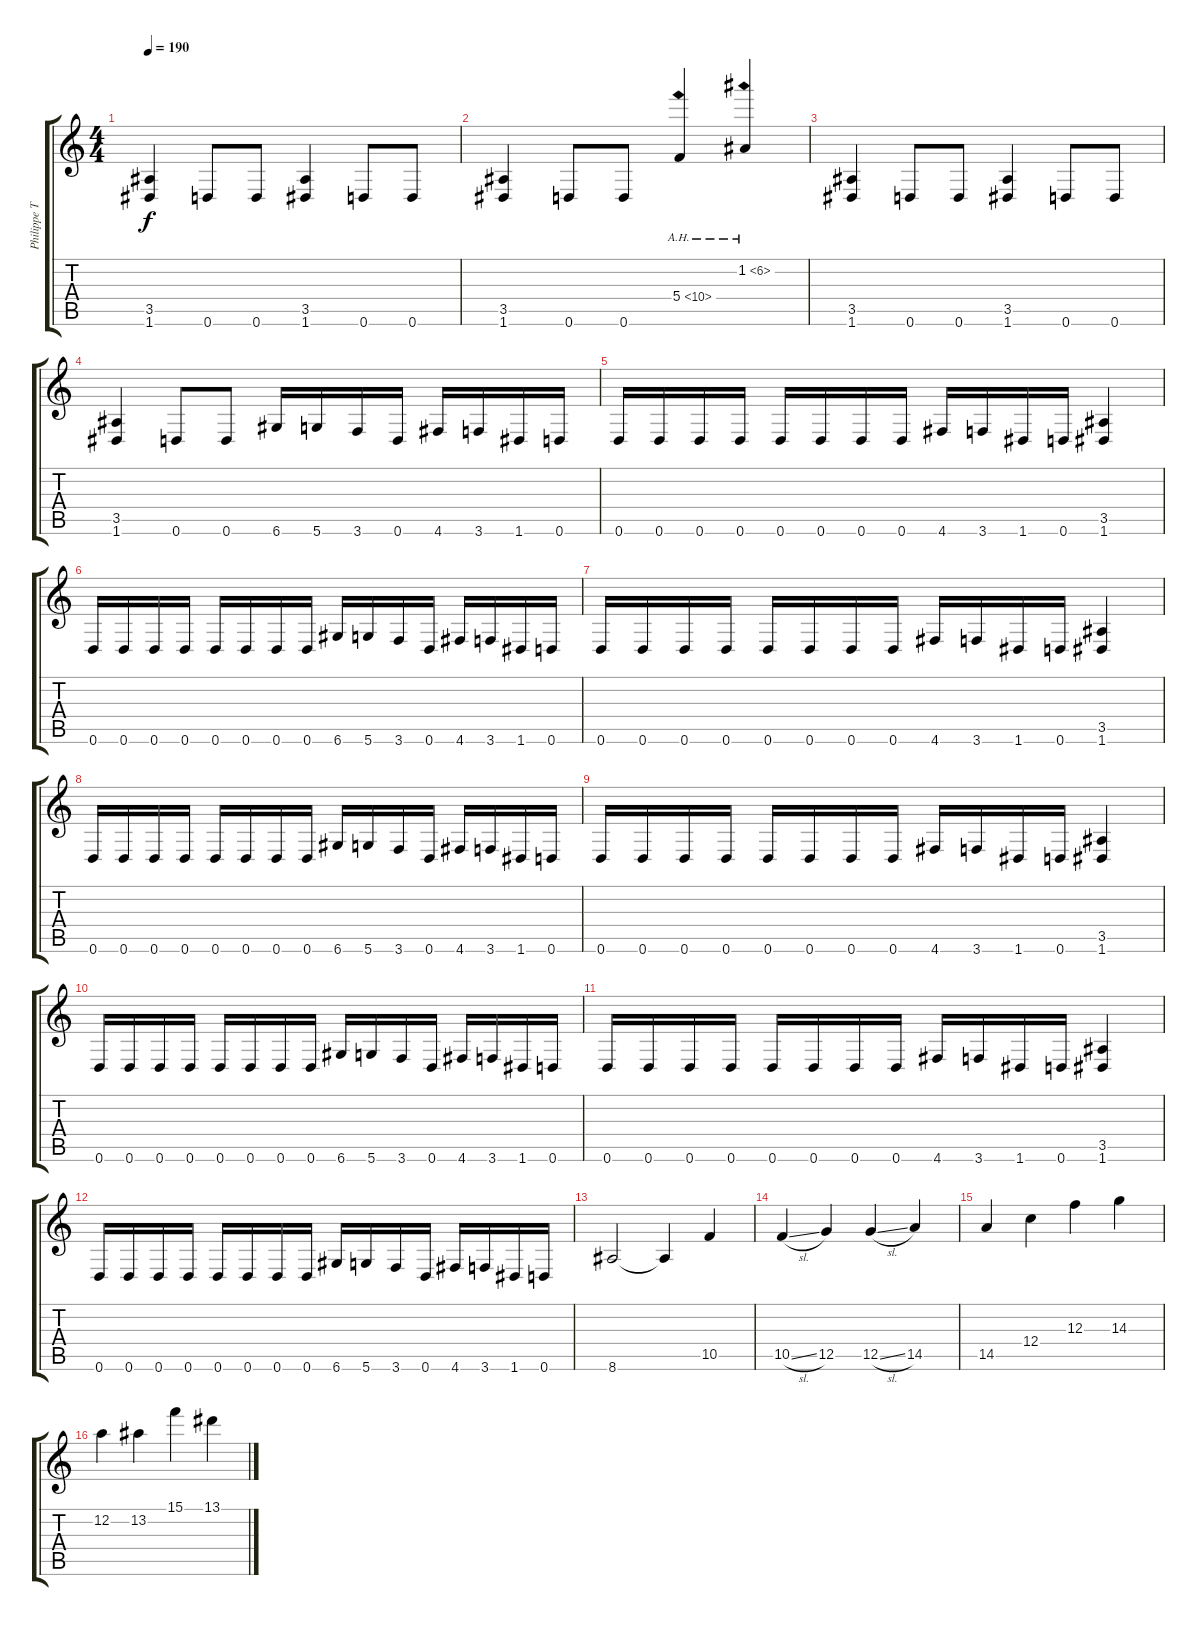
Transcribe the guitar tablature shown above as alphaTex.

\track ("Philippe T" "Philippe T") {instrument distortionguitar}
\staff {score tabs}
\tuning (D4 A3 F3 C3 G2 D2) {hide}
\ts (4 4)
\tempo 190
\clef g2
\ks c
(3.5 1.6).4{dy f} 0.6.8 0.6.8 (3.5 1.6).4 0.6.8 0.6.8 |
(3.5 1.6).4 0.6.8 0.6.8 5.4{ah 5}.4 1.2{ah 5}.4 |
(3.5 1.6).4 0.6.8 0.6.8 (3.5 1.6).4 0.6.8 0.6.8 |
(3.5 1.6).4 0.6.8 0.6.8 6.6.16 5.6.16 3.6.16 0.6.16 4.6.16 3.6.16 1.6.16 0.6.16 |
0.6.16 0.6.16 0.6.16 0.6.16 0.6.16 0.6.16 0.6.16 0.6.16 4.6.16 3.6.16 1.6.16 0.6.16 (3.5 1.6).4 |
0.6.16 0.6.16 0.6.16 0.6.16 0.6.16 0.6.16 0.6.16 0.6.16 6.6.16 5.6.16 3.6.16 0.6.16 4.6.16 3.6.16 1.6.16 0.6.16 |
0.6.16 0.6.16 0.6.16 0.6.16 0.6.16 0.6.16 0.6.16 0.6.16 4.6.16 3.6.16 1.6.16 0.6.16 (3.5 1.6).4 |
0.6.16 0.6.16 0.6.16 0.6.16 0.6.16 0.6.16 0.6.16 0.6.16 6.6.16 5.6.16 3.6.16 0.6.16 4.6.16 3.6.16 1.6.16 0.6.16 |
0.6.16 0.6.16 0.6.16 0.6.16 0.6.16 0.6.16 0.6.16 0.6.16 4.6.16 3.6.16 1.6.16 0.6.16 (3.5 1.6).4 |
0.6.16 0.6.16 0.6.16 0.6.16 0.6.16 0.6.16 0.6.16 0.6.16 6.6.16 5.6.16 3.6.16 0.6.16 4.6.16 3.6.16 1.6.16 0.6.16 |
0.6.16 0.6.16 0.6.16 0.6.16 0.6.16 0.6.16 0.6.16 0.6.16 4.6.16 3.6.16 1.6.16 0.6.16 (3.5 1.6).4 |
0.6.16 0.6.16 0.6.16 0.6.16 0.6.16 0.6.16 0.6.16 0.6.16 6.6.16 5.6.16 3.6.16 0.6.16 4.6.16 3.6.16 1.6.16 0.6.16 |
8.6.2{volume 16} 8.6{t}.4 10.5.4 |
10.5{sl}.4 12.5.4 12.5{sl}.4 14.5.4 |
14.5.4 12.4.4 12.3.4 14.3.4 |
12.2.4 13.2.4 15.1.4 13.1.4
